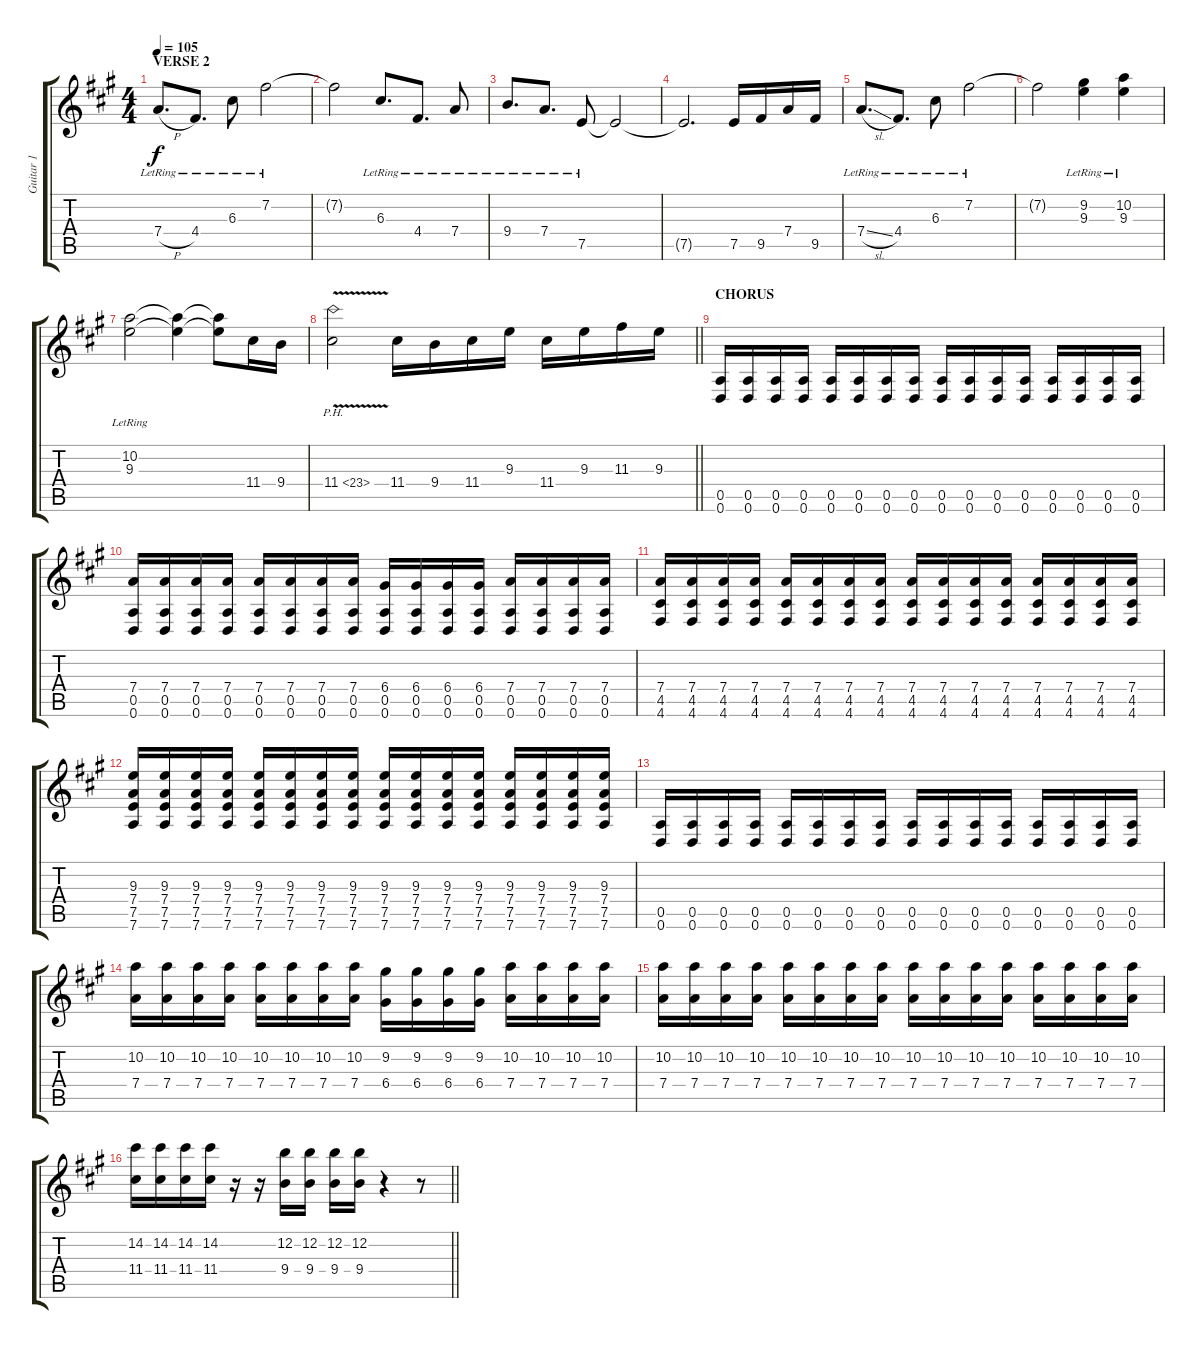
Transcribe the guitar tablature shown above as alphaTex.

\track ("Guitar 1" "Guitar 1") {instrument electricguitarjazz}
\staff {score tabs}
\tuning (E4 B3 G3 D3 A2 D2) {hide}
\ts (4 4)
\section ("" "VERSE 2")
\tempo 105
\clef g2
\ks f#minor
7.4{h lr}.8{d dy f instrument electricguitarjazz} 4.4{lr}.8{d} 6.3{lr}.8 7.2{lr}.2 |
7.2{t}.2 6.3{lr}.8{d} 4.4{lr}.8{d} 7.4{lr}.8 |
9.4{lr}.8{d} 7.4{lr}.8{d} 7.5{lr}.8 7.5{t}.2 |
7.5{t}.2{d} 7.5.16 9.5.16 7.4.16 9.5.16 |
7.4{sl lr}.8{d instrument electricguitarjazz} 4.4{lr}.8{d} 6.3{lr}.8 7.2{lr}.2 |
7.2{t}.2 (9.2{lr} 9.3{lr}).4 (10.2{lr} 9.3{lr}).4 |
(10.2{lr} 9.3{lr}).2 (10.2{t} 9.3{t}).4 (10.2{t} 9.3{t}).8 11.4.16{instrument distortionguitar} 9.4.16 |
\barLineRight lightlight
11.4{ph 12 v}.2 11.4.16 9.4.16 11.4.16 9.3.16 11.4.16 9.3.16 11.3.16 9.3.16 |
\section ("" "CHORUS ")
(0.5 0.6).16{instrument distortionguitar} (0.5 0.6).16 (0.5 0.6).16 (0.5 0.6).16 (0.5 0.6).16 (0.5 0.6).16 (0.5 0.6).16 (0.5 0.6).16 (0.5 0.6).16 (0.5 0.6).16 (0.5 0.6).16 (0.5 0.6).16 (0.5 0.6).16 (0.5 0.6).16 (0.5 0.6).16 (0.5 0.6).16 |
(7.4 0.5 0.6).16 (7.4 0.5 0.6).16 (7.4 0.5 0.6).16 (7.4 0.5 0.6).16 (7.4 0.5 0.6).16 (7.4 0.5 0.6).16 (7.4 0.5 0.6).16 (7.4 0.5 0.6).16 (6.4 0.5 0.6).16 (6.4 0.5 0.6).16 (6.4 0.5 0.6).16 (6.4 0.5 0.6).16 (7.4 0.5 0.6).16 (7.4 0.5 0.6).16 (7.4 0.5 0.6).16 (7.4 0.5 0.6).16 |
(7.4 4.5 4.6).16 (7.4 4.5 4.6).16 (7.4 4.5 4.6).16 (7.4 4.5 4.6).16 (7.4 4.5 4.6).16 (7.4 4.5 4.6).16 (7.4 4.5 4.6).16 (7.4 4.5 4.6).16 (7.4 4.5 4.6).16 (7.4 4.5 4.6).16 (7.4 4.5 4.6).16 (7.4 4.5 4.6).16 (7.4 4.5 4.6).16 (7.4 4.5 4.6).16 (7.4 4.5 4.6).16 (7.4 4.5 4.6).16 |
(9.3 7.4 7.5 7.6).16 (9.3 7.4 7.5 7.6).16 (9.3 7.4 7.5 7.6).16 (9.3 7.4 7.5 7.6).16 (9.3 7.4 7.5 7.6).16 (9.3 7.4 7.5 7.6).16 (9.3 7.4 7.5 7.6).16 (9.3 7.4 7.5 7.6).16 (9.3 7.4 7.5 7.6).16 (9.3 7.4 7.5 7.6).16 (9.3 7.4 7.5 7.6).16 (9.3 7.4 7.5 7.6).16 (9.3 7.4 7.5 7.6).16 (9.3 7.4 7.5 7.6).16 (9.3 7.4 7.5 7.6).16 (9.3 7.4 7.5 7.6).16 |
(0.5 0.6).16 (0.5 0.6).16 (0.5 0.6).16 (0.5 0.6).16 (0.5 0.6).16 (0.5 0.6).16 (0.5 0.6).16 (0.5 0.6).16 (0.5 0.6).16 (0.5 0.6).16 (0.5 0.6).16 (0.5 0.6).16 (0.5 0.6).16 (0.5 0.6).16 (0.5 0.6).16 (0.5 0.6).16 |
(10.2 7.4).16 (10.2 7.4).16 (10.2 7.4).16 (10.2 7.4).16 (10.2 7.4).16 (10.2 7.4).16 (10.2 7.4).16 (10.2 7.4).16 (9.2 6.4).16 (9.2 6.4).16 (9.2 6.4).16 (9.2 6.4).16 (10.2 7.4).16 (10.2 7.4).16 (10.2 7.4).16 (10.2 7.4).16 |
(10.2 7.4).16 (10.2 7.4).16 (10.2 7.4).16 (10.2 7.4).16 (10.2 7.4).16 (10.2 7.4).16 (10.2 7.4).16 (10.2 7.4).16 (10.2 7.4).16 (10.2 7.4).16 (10.2 7.4).16 (10.2 7.4).16 (10.2 7.4).16 (10.2 7.4).16 (10.2 7.4).16 (10.2 7.4).16 |
\barLineRight lightlight
(14.2 11.4).16 (14.2 11.4).16 (14.2 11.4).16 (14.2 11.4).16 r.16 r.16 (12.2 9.4).16 (12.2 9.4).16 (12.2 9.4).16 (12.2 9.4).16 r.4 r.8
